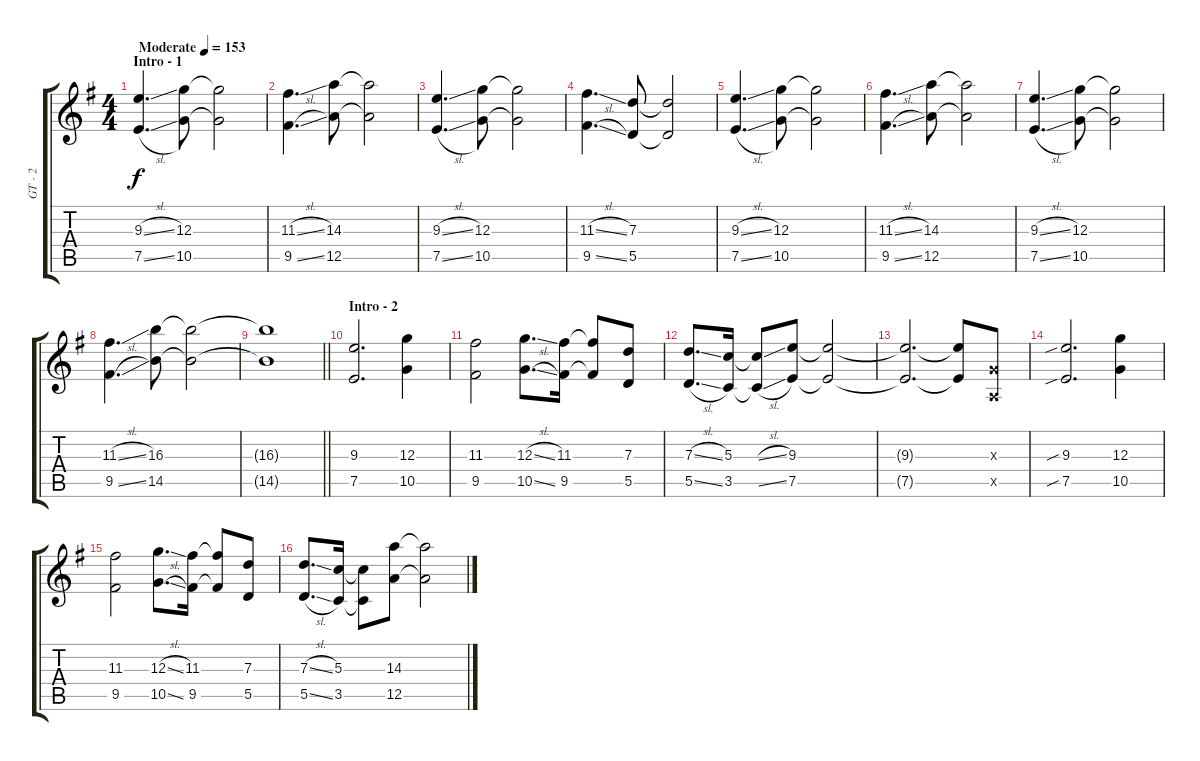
\track ("GT - 2" "GT - 2") {instrument distortionguitar}
\staff {score tabs}
\tuning (E4 B3 G3 D3 A2 E2) {hide}
\ts (4 4)
\section ("" "Intro - 1")
\tempo (153 "Moderate")
\clef g2
\ks g
(9.3{sl} 7.5{sl}).4{d dy f instrument distortionguitar} (12.3 10.5).8 (12.3{t} 10.5{t}).2 |
(11.3{sl} 9.5{sl}).4{d} (14.3 12.5).8 (14.3{t} 12.5{t}).2 |
(9.3{sl} 7.5{sl}).4{d} (12.3 10.5).8 (12.3{t} 10.5{t}).2 |
(11.3{sl} 9.5{sl}).4{d} (7.3 5.5).8 (7.3{t} 5.5{t}).2 |
(9.3{sl} 7.5{sl}).4{d} (12.3 10.5).8 (12.3{t} 10.5{t}).2 |
(11.3{sl} 9.5{sl}).4{d} (14.3 12.5).8 (14.3{t} 12.5{t}).2 |
(9.3{sl} 7.5{sl}).4{d} (12.3 10.5).8 (12.3{t} 10.5{t}).2 |
(11.3{sl} 9.5{sl}).4{d} (16.3 14.5).8 (16.3{t} 14.5{t}).2 |
\barLineRight lightlight
(16.3{t} 14.5{t}).1 |
\section ("" "Intro - 2")
(9.3 7.5).2{d} (12.3 10.5).4 |
(11.3 9.5).2 (12.3{sl} 10.5{sl}).8{d} (11.3 9.5).16 (11.3{t} 9.5{t}).8 (7.3 5.5).8 |
(7.3{sl} 5.5{sl}).8{d} (5.3 3.5).16 (5.3{sl t} 3.5{sl t}).8 (9.3 7.5).8 (9.3{t} 7.5{t}).2 |
(9.3{t} 7.5{t}).2{d} (9.3{t} 7.5{t}).8 (0.3{x} 0.5{x}).8 |
(9.3{sib} 7.5{sib}).2{d} (12.3 10.5).4 |
(11.3 9.5).2 (12.3{sl} 10.5{sl}).8{d} (11.3 9.5).16 (11.3{t} 9.5{t}).8 (7.3 5.5).8 |
(7.3{sl} 5.5{sl}).8{d} (5.3 3.5).16 (5.3{t} 3.5{t}).8 (14.3 12.5).8 (14.3{t} 12.5{t}).2
